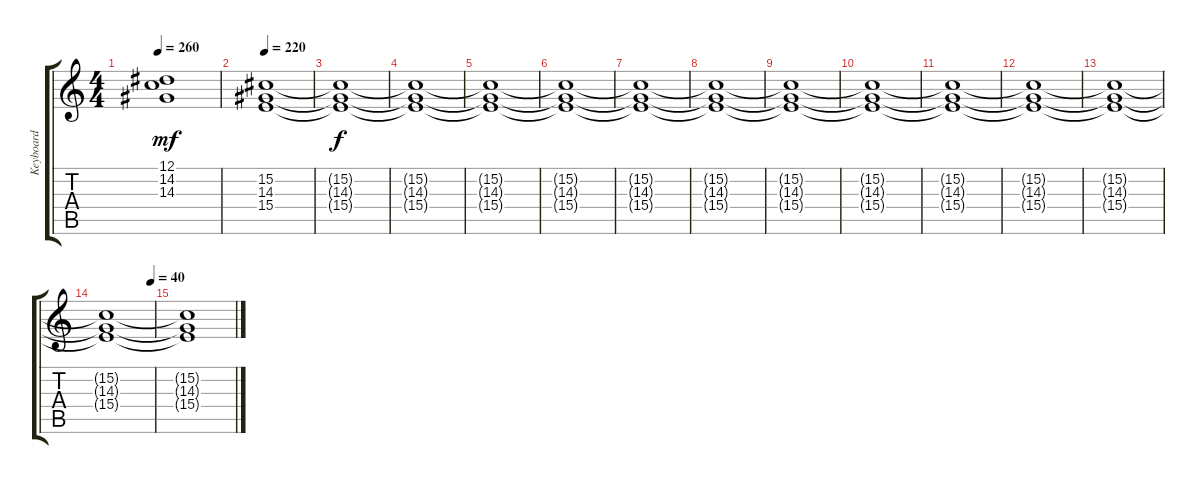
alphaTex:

\track ("Keyboard" "Keyboard") {instrument churchorgan}
\staff {score tabs}
\tuning (Eb4 Bb3 Gb3 Db3 Ab2 Eb2) {hide}
\ts (4 4)
\tempo 260
\clef g2
\ks c
(12.1 14.2 14.3).1{dy mf} |
\tempo 220
(15.2 14.3 15.4).1 |
(15.2{t} 14.3{t} 15.4{t}).1{dy f} |
(15.2{t} 14.3{t} 15.4{t}).1 |
(15.2{t} 14.3{t} 15.4{t}).1 |
(15.2{t} 14.3{t} 15.4{t}).1 |
(15.2{t} 14.3{t} 15.4{t}).1 |
(15.2{t} 14.3{t} 15.4{t}).1 |
(15.2{t} 14.3{t} 15.4{t}).1 |
(15.2{t} 14.3{t} 15.4{t}).1 |
(15.2{t} 14.3{t} 15.4{t}).1 |
(15.2{t} 14.3{t} 15.4{t}).1 |
(15.2{t} 14.3{t} 15.4{t}).1 |
\tempo (40 0.9375)
(15.2{t} 14.3{t} 15.4{t}).1 |
(15.2{t} 14.3{t} 15.4{t}).1
